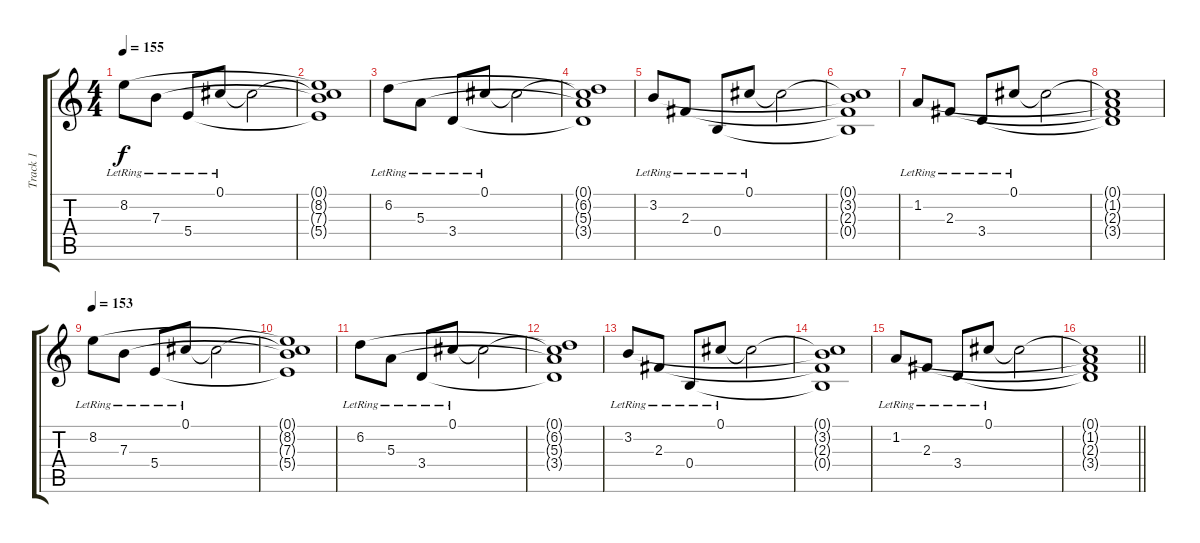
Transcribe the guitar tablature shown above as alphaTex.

\track ("Track 1" "Track 1") {instrument distortionguitar}
\staff {score tabs}
\tuning (Db4 Ab3 E3 B2 Gb2 B1) {hide}
\ts (4 4)
\tempo 155
\clef g2
\ks c
8.2{lr}.8{dy f} 7.3{lr}.8 5.4{lr}.8 0.1{lr}.8 0.1{t}.2 |
(0.1{t} 8.2{t} 7.3{t} 5.4{t}).1 |
6.2{lr}.8 5.3{lr}.8 3.4{lr}.8 0.1{lr}.8 0.1{t}.2 |
(0.1{t} 6.2{t} 5.3{t} 3.4{t}).1 |
3.2{lr}.8 2.3{lr}.8 0.4{lr}.8 0.1{lr}.8 0.1{t}.2 |
(0.1{t} 3.2{t} 2.3{t} 0.4{t}).1 |
1.2{lr}.8 2.3{lr}.8 3.4{lr}.8 0.1{lr}.8 0.1{t}.2 |
(0.1{t} 1.2{t} 2.3{t} 3.4{t}).1 |
\tempo 153
8.2{lr}.8 7.3{lr}.8 5.4{lr}.8 0.1{lr}.8 0.1{t}.2 |
(0.1{t} 8.2{t} 7.3{t} 5.4{t}).1 |
6.2{lr}.8 5.3{lr}.8 3.4{lr}.8 0.1{lr}.8 0.1{t}.2 |
(0.1{t} 6.2{t} 5.3{t} 3.4{t}).1 |
3.2{lr}.8 2.3{lr}.8 0.4{lr}.8 0.1{lr}.8 0.1{t}.2 |
(0.1{t} 3.2{t} 2.3{t} 0.4{t}).1 |
1.2{lr}.8 2.3{lr}.8 3.4{lr}.8 0.1{lr}.8 0.1{t}.2 |
\barLineRight lightlight
(0.1{t} 1.2{t} 2.3{t} 3.4{t}).1
